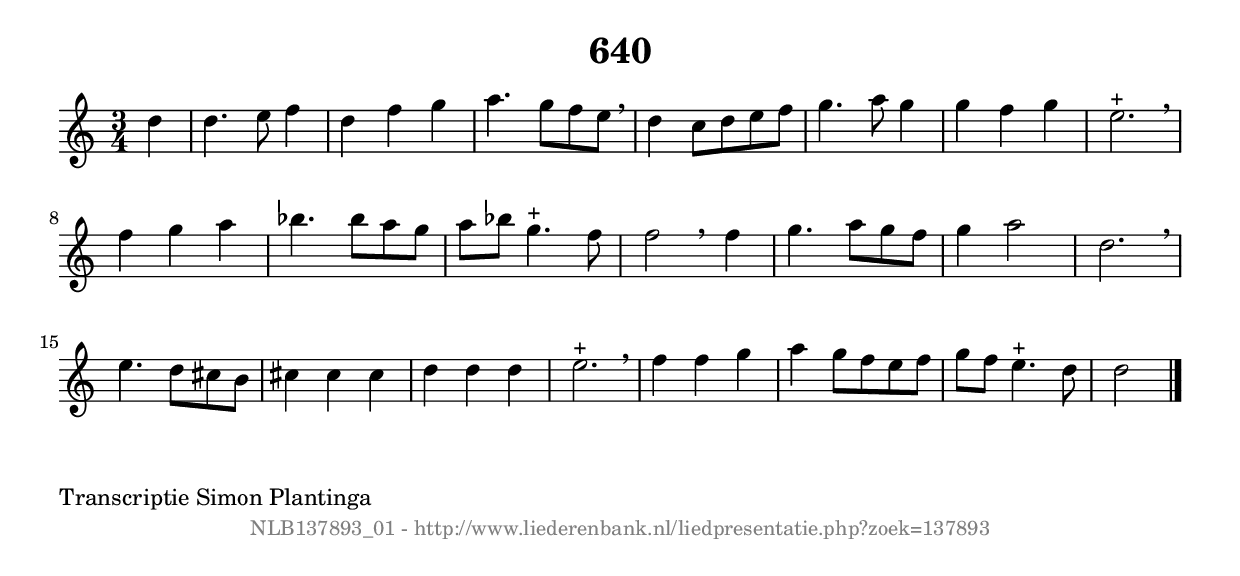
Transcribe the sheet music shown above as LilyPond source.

%
% produced by wce2krn 1.64 (7 June 2014)
%
\version"2.16"
#(append! paper-alist '(("long" . (cons (* 210 mm) (* 2000 mm)))))
#(set-default-paper-size "long")
sb = {\breathe}
mBreak = {\breathe }
bBreak = {\breathe }
x = {\once\override NoteHead #'style = #'cross }
gl=\glissando
itime={\override Staff.TimeSignature #'stencil = ##f }
ficta = {\once\set suggestAccidentals = ##t}
fine = {\once\override Score.RehearsalMark #'self-alignment-X = #1 \mark \markup {\italic{Fine}}}
dc = {\once\override Score.RehearsalMark #'self-alignment-X = #1 \mark \markup {\italic{D.C.}}}
dcf = {\once\override Score.RehearsalMark #'self-alignment-X = #1 \mark \markup {\italic{D.C. al Fine}}}
dcc = {\once\override Score.RehearsalMark #'self-alignment-X = #1 \mark \markup {\italic{D.C. al Coda}}}
ds = {\once\override Score.RehearsalMark #'self-alignment-X = #1 \mark \markup {\italic{D.S.}}}
dsf = {\once\override Score.RehearsalMark #'self-alignment-X = #1 \mark \markup {\italic{D.S. al Fine}}}
dsc = {\once\override Score.RehearsalMark #'self-alignment-X = #1 \mark \markup {\italic{D.S. al Coda}}}
pv = {\set Score.repeatCommands = #'((volta "1"))}
sv = {\set Score.repeatCommands = #'((volta "2"))}
tv = {\set Score.repeatCommands = #'((volta "3"))}
qv = {\set Score.repeatCommands = #'((volta "4"))}
xv = {\set Score.repeatCommands = #'((volta #f))}
\header{ tagline = ""
title = "640"
}
\score {{
\key d \dorian
\relative g'
{
\set melismaBusyProperties = #'()
\partial 32*8
\time 3/4
\tempo 4=120
\override Score.MetronomeMark #'transparent = ##t
\override Score.RehearsalMark #'break-visibility = #(vector #t #t #f)
d'4 | d4. e8 f4 | d4 f4 g4 | a4. g8 f8 e8 \sb | d4 c8 d8 e8 f8 | g4. a8 g4 | g4 f4 g4 | e2.^"+" \sb | f4 g4 a4 | bes4. bes8 a8 g8 | a8 bes8 g4.^"+" f8 | f2 \bar ":|:" \bBreak
f4 | g4. a8 g8 f8 | g4 a2 | d,2. \sb | e4. d8 cis8 b8 | cis4 cis4 cis4 | d4 d4 d4 | e2.^"+" \sb | f4 f4 g4 | a4 g8 f8 e8 f8 | g8 f8 e4.^"+" d8 | d2 \bar "|."
 }}
 \midi { }
 \layout {
            indent = 0.0\cm
}
}
\markup { \wordwrap-string #" 
Transcriptie Simon Plantinga
"}
\markup { \vspace #0 } \markup { \with-color #grey \fill-line { \center-column { \smaller "NLB137893_01 - http://www.liederenbank.nl/liedpresentatie.php?zoek=137893" } } }
